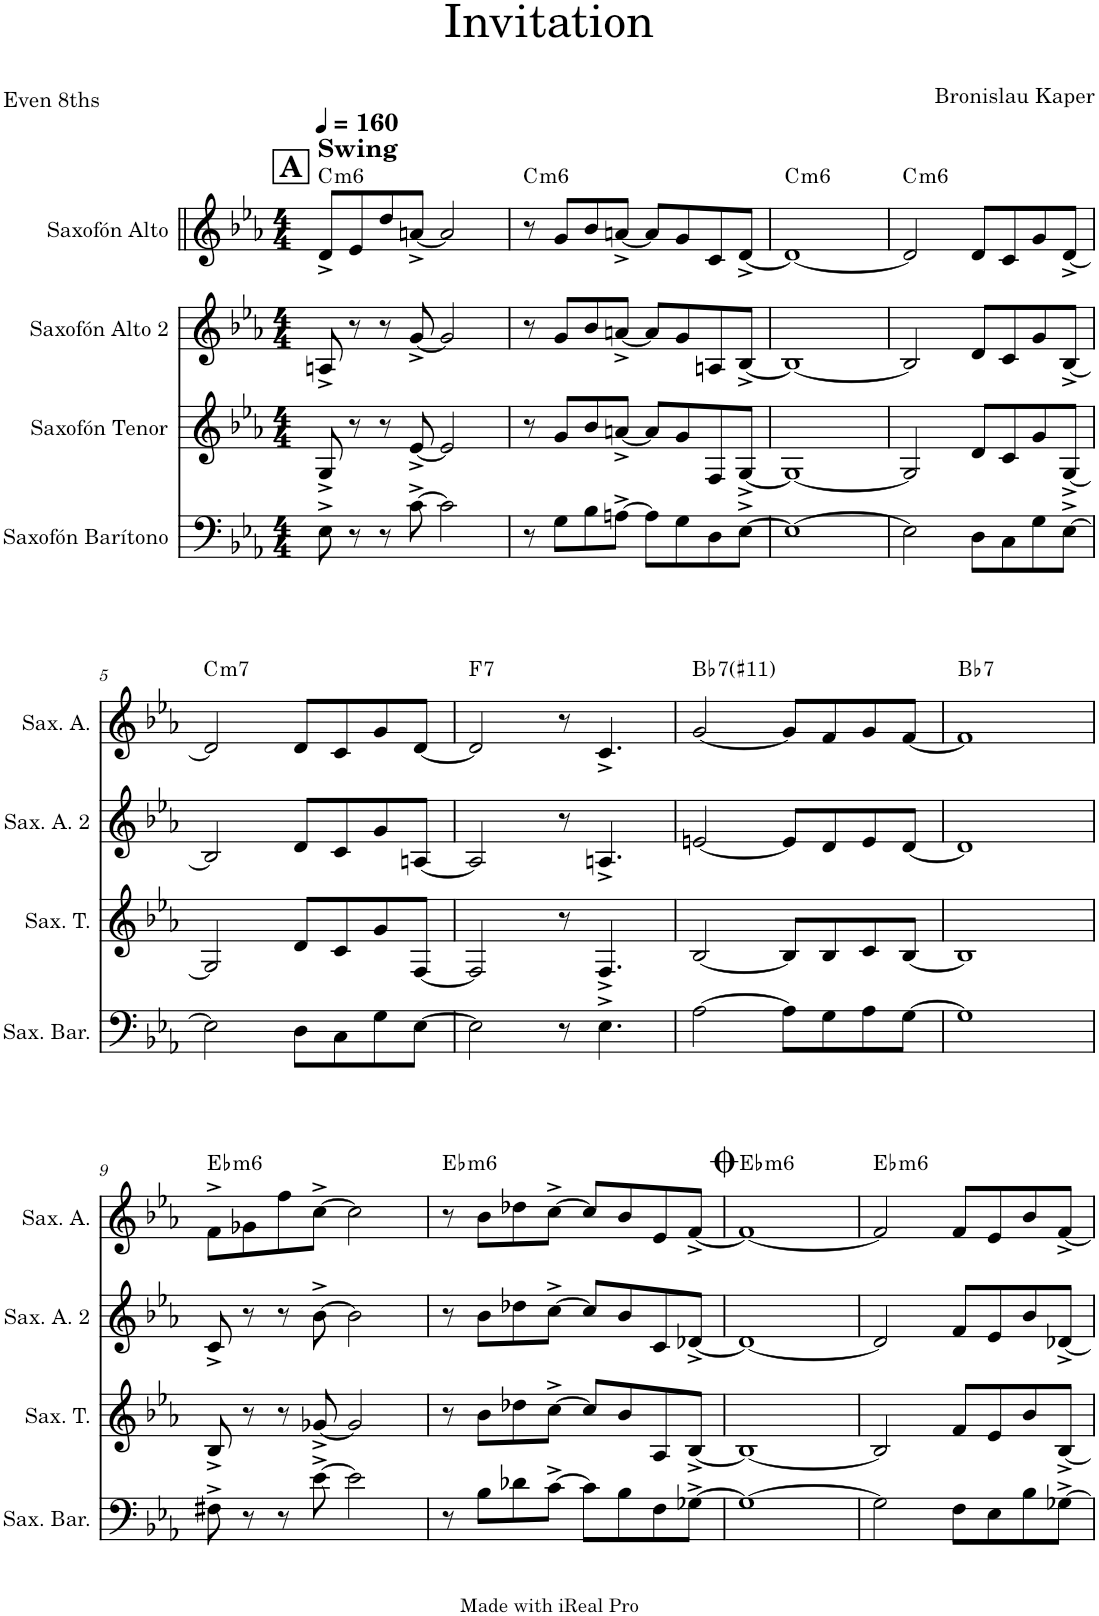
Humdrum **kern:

**kern	**kern	**kern	**kern	**harte
*part4	*part3	*part2	*part1	*part1
*staff4	*staff3	*staff2	*staff1	*
*I"Saxofón Barítono	*I"Saxofón Tenor	*I"Saxofón Alto 2	*I"Saxofón Alto	*
*I'Sax. Bar.	*I'Sax. T.	*I'Sax. A. 2	*I'Sax. A.	*
*clefF4	*clefG2	*clefG2	*clefG2	*
*Trd12c21	*Trd8c14	*Trd5c9	*Trd5c9	*
*k[b-e-a-]	*k[b-e-a-]	*k[b-e-a-]	*k[b-e-a-]	*
*c:	*c:	*c:	*c:	*
*M4/4	*M4/4	*M4/4	*M4/4	*
*MM160	*MM160	*MM160	*MM160	*
!!LO:REH:place=s1:a:B:cj:fs=14:t=A
=1	=1	=1	=1	=1
!	!	!	!LO:TX:a:B:t=Swing	!LO:H:kt=m6
8E-^\	8G^/	8An^/	8d^/L	C:min6
8r	8r	8r	8e-/	.
8r	8r	8r	8dd/	.
[8c^\	[8e-^/	[8g^/	[8an^/J	.
2c\]	2e-/]	2g/]	2a/]	.
=2	=2	=2	=2	=2
!	!	!	!	!LO:H:kt=m6
8r	8r	8r	8r	C:min6
8G\L	8g/L	8g/L	8g/L	.
8B-\	8b-/	8b-/	8b-/	.
[8An^\J	[8an^/J	[8an^/J	[8an^/J	.
8A\L]	8a/L]	8a/L]	8a/L]	.
8G\	8g/	8g/	8g/	.
8D\	8F/	8An/	8c/	.
[8E-^\J	[8G^/J	[8B-^/J	[8d^/J	.
=3	=3	=3	=3	=3
!	!	!	!	!LO:H:kt=m6
1E-_	1G_	1B-_	1d_	C:min6
=4	=4	=4	=4	=4
!	!	!	!	!LO:H:kt=m6
2E-\]	2G/]	2B-/]	2d/]	C:min6
8D\L	8d/L	8d/L	8d/L	.
8C\	8c/	8c/	8c/	.
8G\	8g/	8g/	8g/	.
[8E-^\J	[8G^/J	[8B-^/J	[8d^/J	.
!!LO:LB:g=z
=5	=5	=5	=5	=5
!	!	!	!	!LO:H:kt=m7
2E-\]	2G/]	2B-/]	2d/]	C:min7
8D\L	8d/L	8d/L	8d/L	.
8C\	8c/	8c/	8c/	.
8G\	8g/	8g/	8g/	.
[8E-\J	[8F/J	[8An/J	[8d/J	.
=6	=6	=6	=6	=6
!	!	!	!	!LO:H:kt=7
2E-\]	2F/]	2A/]	2d/]	F:7
8r	8r	8r	8r	.
4.E-^\	4.F^/	4.An^/	4.c^/	.
=7	=7	=7	=7	=7
!	!	!	!	!LO:H:kt=7
[2A-\	[2B-/	[2en/	[2g/	Bb:7(#11)
8A-\L]	8B-/L]	8e/L]	8g/L]	.
8G\	8B-/	8d/	8f/	.
8A-\	8c/	8e/	8g/	.
[8G\J	[8B-/J	[8d/J	[8f/J	.
=8	=8	=8	=8	=8
!	!	!	!	!LO:H:kt=7
1G]	1B-]	1d]	1f]	Bb:7
!!LO:LB:g=z
=9	=9	=9	=9	=9
!	!	!	!	!LO:H:kt=m6
8F#X^\	8B-^/	8c^/	8f^\L	Eb:min6
8r	8r	8r	8g-X\	.
8r	8r	8r	8ff\	.
[8e-^\	[8g-X^/	[8b-^\	[8cc^\J	.
2e-\]	2g-/]	2b-\]	2cc\]	.
=10	=10	=10	=10	=10
!	!	!	!	!LO:H:kt=m6
8r	8r	8r	8r	Eb:min6
8B-\L	8b-\L	8b-\L	8b-\L	.
8d-X\	8dd-X\	8dd-X\	8dd-X\	.
[8c^\J	[8cc^\J	[8cc^\J	[8cc^\J	.
8c\L]	8cc/L]	8cc/L]	8cc/L]	.
8B-\	8b-/	8b-/	8b-/	.
8F\	8A-/	8c/	8e-/	.
[8G-X^\J	[8B-^/J	[8d-X^/J	[8f^/J	.
=11	=11	=11	=11	=11
!	!	!	!	!LO:H:kt=m6
1G-_	1B-_	1d-_	1f_	Eb:min6
=12	=12	=12	=12	=12
!	!	!	!	!LO:H:kt=m6
2G-\]	2B-/]	2d-/]	2f/]	Eb:min6
8F\L	8f/L	8f/L	8f/L	.
8E-\	8e-/	8e-/	8e-/	.
8B-\	8b-/	8b-/	8b-/	.
[8G-X^\J	[8B-^/J	[8d-X^/J	[8f^/J	.
=	=	=	=	=
*-	*-	*-	*-	*-
